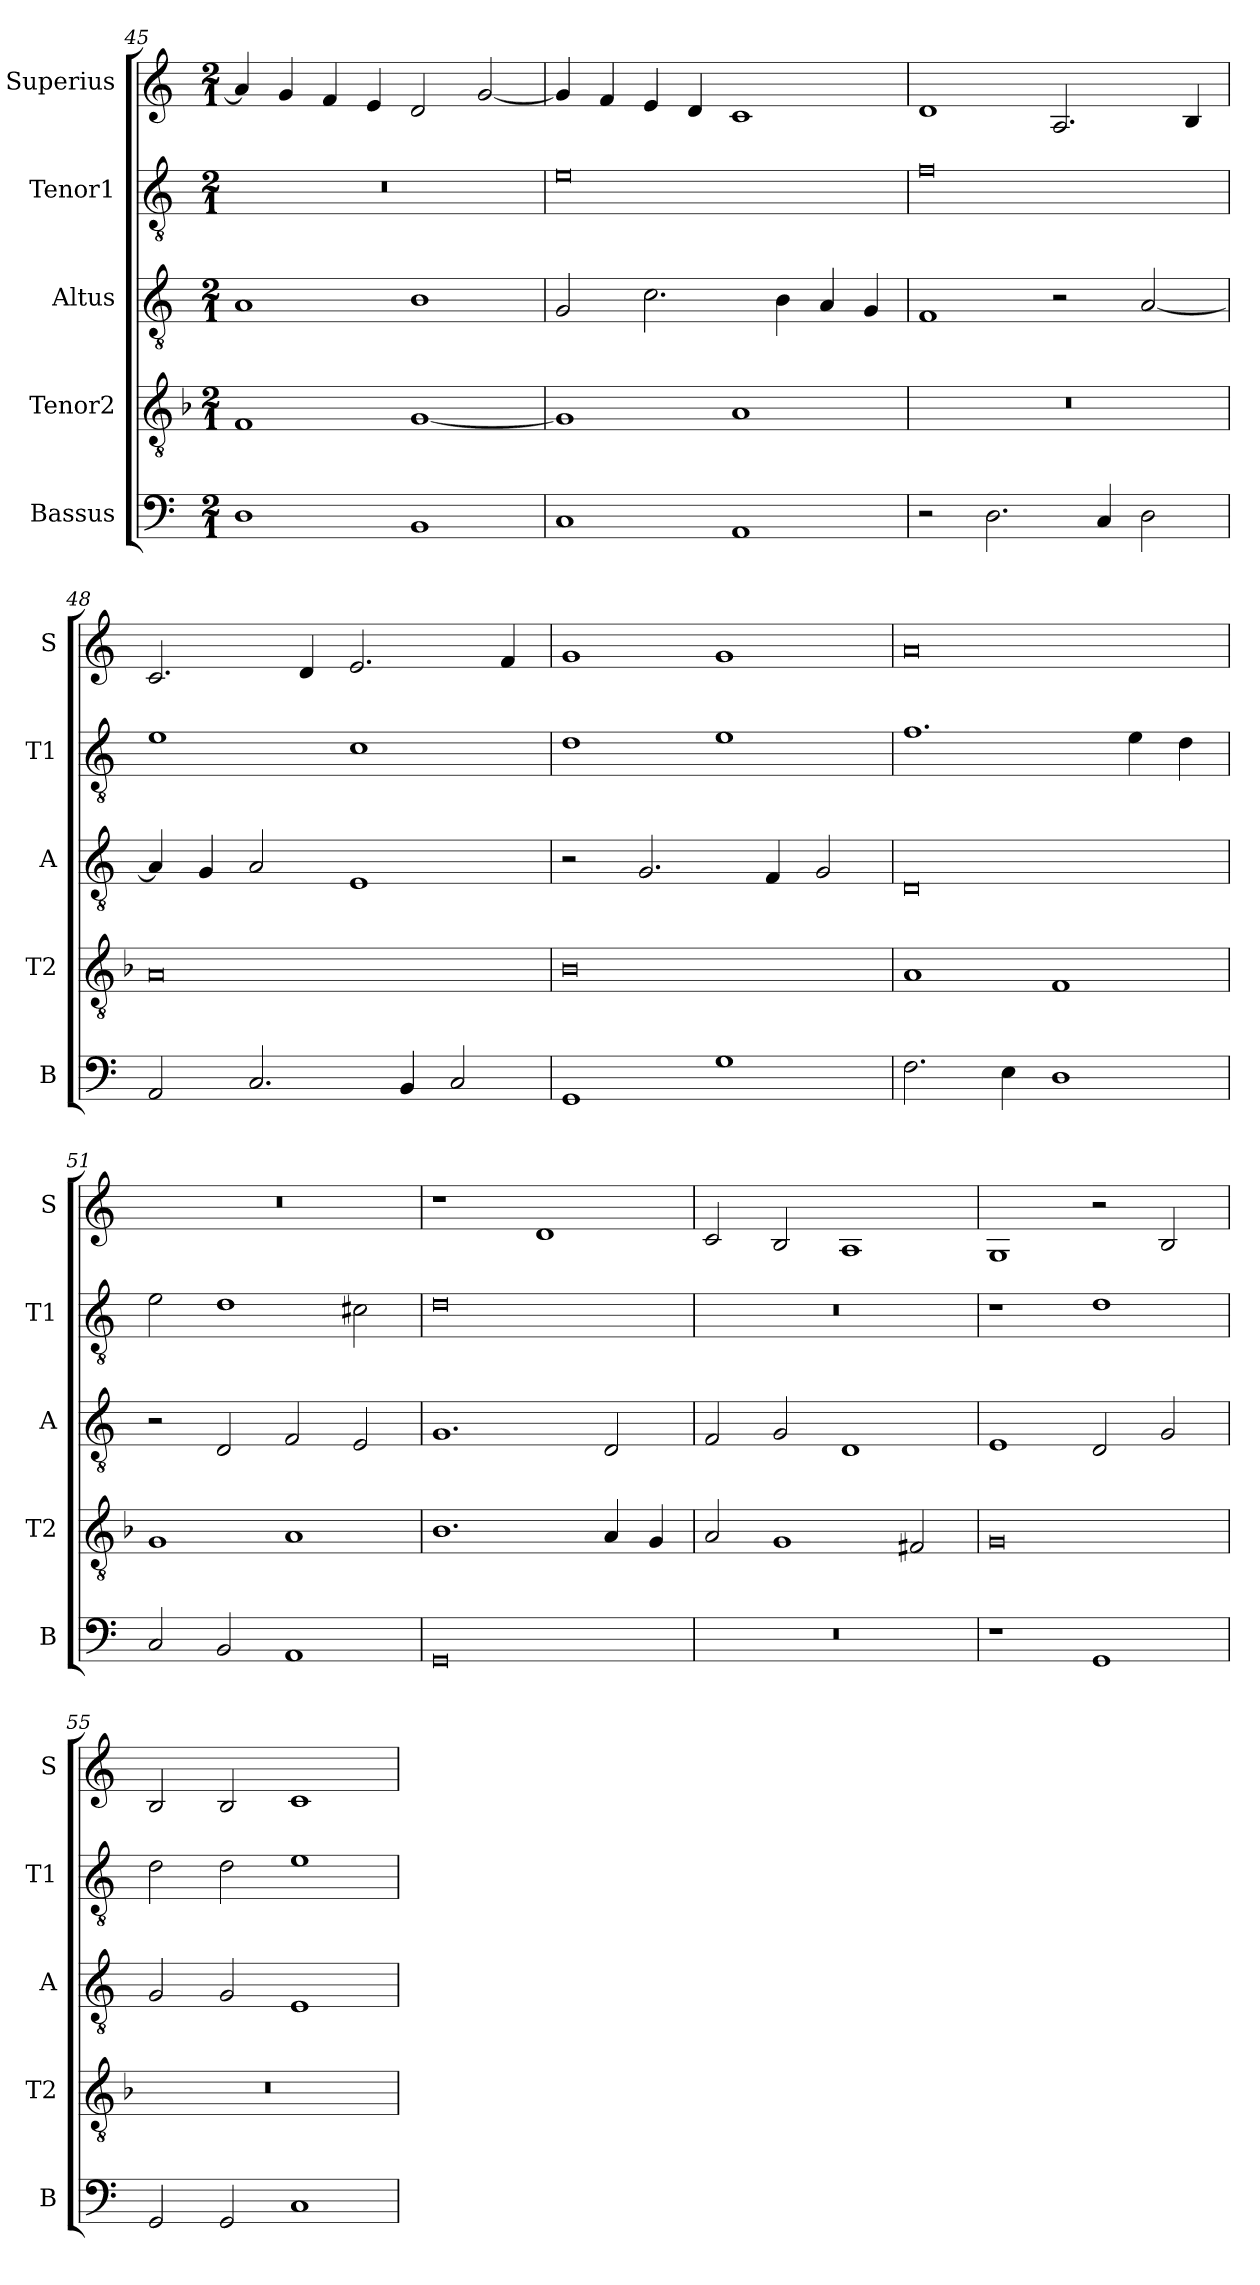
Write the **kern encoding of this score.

**kern	**kern	**kern	**kern	**kern
*part5	*part4	*part3	*part2	*part1
*staff5	*staff4	*staff3	*staff2	*staff1
*I"Bassus	*I"Tenor2	*I"Altus	*I"Tenor1	*I"Superius
*I'B	*I'T2	*I'A	*I'T1	*I'S
*clefF4	*clefGv2	*clefGv2	*clefGv2	*clefG2
*k[]	*k[b-]	*k[]	*k[]	*k[]
*M2/1	*M2/1	*M2/1	*M2/1	*M2/1
=45	=45	=45	=45	=45
1D	1F	1A	0r	4a/]
.	.	.	.	4g/
.	.	.	.	4f/
.	.	.	.	4e/
1BB	[1G	1B	.	2d/
.	.	.	.	[2g/
=46	=46	=46	=46	=46
1C	1G]	2G/	0e	4g/]
.	.	.	.	4f/
.	.	2.c\	.	4e/
.	.	.	.	4d/
1AA	1A	.	.	1c
.	.	4B\	.	.
.	.	4A/	.	.
.	.	4G/	.	.
=47	=47	=47	=47	=47
2r	0r	1F	0f	1d
2.D\	.	.	.	.
.	.	2r	.	2.A/
4C/	.	.	.	.
2D\	.	[2A/	.	.
.	.	.	.	4B/
=48	=48	=48	=48	=48
2AA/	0A	4A/]	1e	2.c/
.	.	4G/	.	.
2.C/	.	2A/	.	.
.	.	.	.	4d/
.	.	1E	1c	2.e/
4BB/	.	.	.	.
2C/	.	.	.	.
.	.	.	.	4f/
=49	=49	=49	=49	=49
1GG	0B-	2r	1d	1g
.	.	2.G/	.	.
1G	.	.	1e	1g
.	.	4F/	.	.
.	.	2G/	.	.
=50	=50	=50	=50	=50
2.F\	1A	0D	1.f	0a
4E\	.	.	.	.
1D	1F	.	.	.
.	.	.	4e\	.
.	.	.	4d\	.
=51	=51	=51	=51	=51
2C/	1G	2r	2e\	0r
2BB/	.	2D/	1d	.
1AA	1A	2F/	.	.
.	.	2E/	2c#X\	.
=52	=52	=52	=52	=52
0GG	1.B-	1.G	0d	1r
.	.	.	.	1d
.	4A/	2D/	.	.
.	4G/	.	.	.
=53	=53	=53	=53	=53
0r	2A/	2F/	0r	2c/
.	1G	2G/	.	2B/
.	.	1D	.	1A
.	2F#X/	.	.	.
=54	=54	=54	=54	=54
1r	0G	1E	1r	1G
1GG	.	2D/	1d	2r
.	.	2G/	.	2B/
=55	=55	=55	=55	=55
2GG/	0r	2G/	2d\	2B/
2GG/	.	2G/	2d\	2B/
1C	.	1E	1e	1c
=	=	=	=	=
*-	*-	*-	*-	*-
